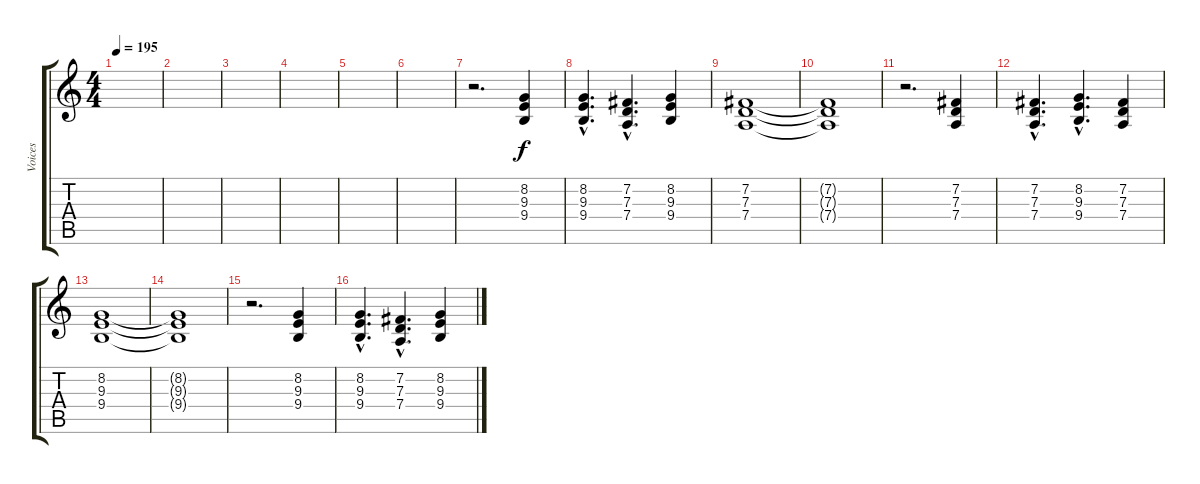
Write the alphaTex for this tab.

\track ("Voices" "Voices") {instrument reedorgan}
\staff {score tabs}
\tuning (E4 B3 G3 D3 A2 E2) {hide}
\ts (4 4)
\tempo 195
\clef g2
\ks c
|
|
|
|
|
|
r.2{d} (8.2 9.3 9.4).4 |
(8.2{hac} 9.3{hac} 9.4{hac}).4{d} (7.2{hac} 7.3{hac} 7.4{hac}).4{d} (8.2 9.3 9.4).4 |
(7.2 7.3 7.4).1 |
(7.2{t} 7.3{t} 7.4{t}).1 |
r.2{d} (7.2 7.3 7.4).4 |
(7.2{hac} 7.3{hac} 7.4{hac}).4{d} (8.2{hac} 9.3{hac} 9.4{hac}).4{d} (7.2 7.3 7.4).4 |
(8.2 9.3 9.4).1 |
(8.2{t} 9.3{t} 9.4{t}).1 |
r.2{d} (8.2 9.3 9.4).4 |
(8.2{hac} 9.3{hac} 9.4{hac}).4{d} (7.2{hac} 7.3{hac} 7.4{hac}).4{d} (8.2 9.3 9.4).4
